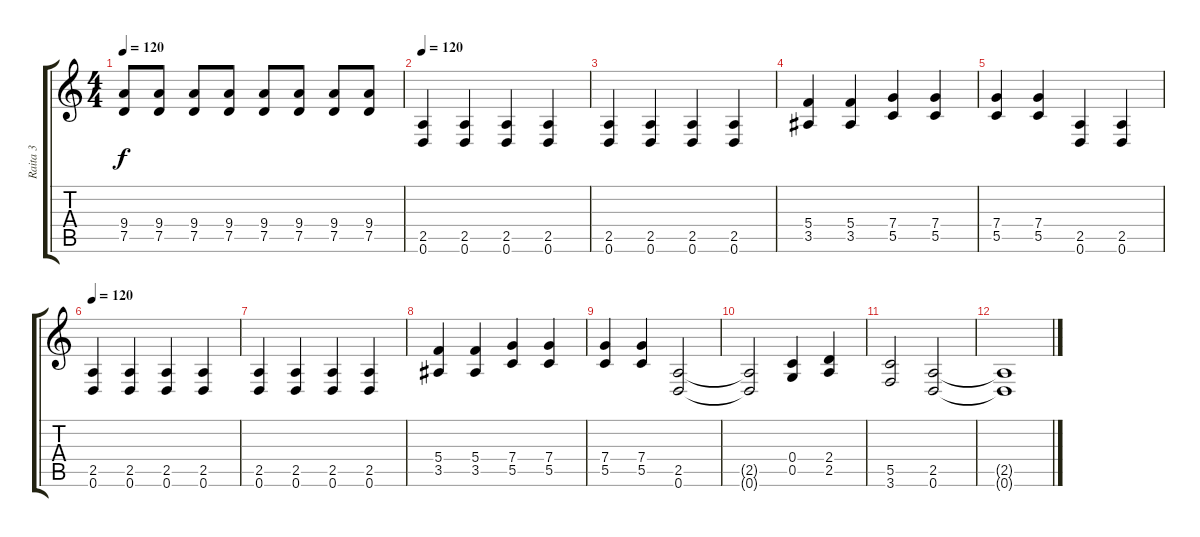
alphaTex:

\track ("Raita 3" "Raita 3") {instrument distortionguitar}
\staff {score tabs}
\tuning (D4 A3 F3 C3 G2 D2) {hide}
\ts (4 4)
\tempo 120
\clef g2
\ks c
(9.4 7.5).8{dy f} (9.4 7.5).8 (9.4 7.5).8 (9.4 7.5).8 (9.4 7.5).8 (9.4 7.5).8 (9.4 7.5).8 (9.4 7.5).8 |
\tempo 120
(2.5 0.6).4 (2.5 0.6).4 (2.5 0.6).4 (2.5 0.6).4 |
(2.5 0.6).4 (2.5 0.6).4 (2.5 0.6).4 (2.5 0.6).4 |
(5.4 3.5).4 (5.4 3.5).4 (7.4 5.5).4 (7.4 5.5).4 |
(7.4 5.5).4 (7.4 5.5).4 (2.5 0.6).4 (2.5 0.6).4 |
\tempo 120
(2.5 0.6).4 (2.5 0.6).4 (2.5 0.6).4 (2.5 0.6).4 |
(2.5 0.6).4 (2.5 0.6).4 (2.5 0.6).4 (2.5 0.6).4 |
(5.4 3.5).4 (5.4 3.5).4 (7.4 5.5).4 (7.4 5.5).4 |
(7.4 5.5).4 (7.4 5.5).4 (2.5 0.6).2 |
(2.5{t} 0.6{t}).2 (0.4 0.5).4 (2.4 2.5).4 |
(5.5 3.6).2 (2.5 0.6).2 |
(2.5{t} 0.6{t}).1
